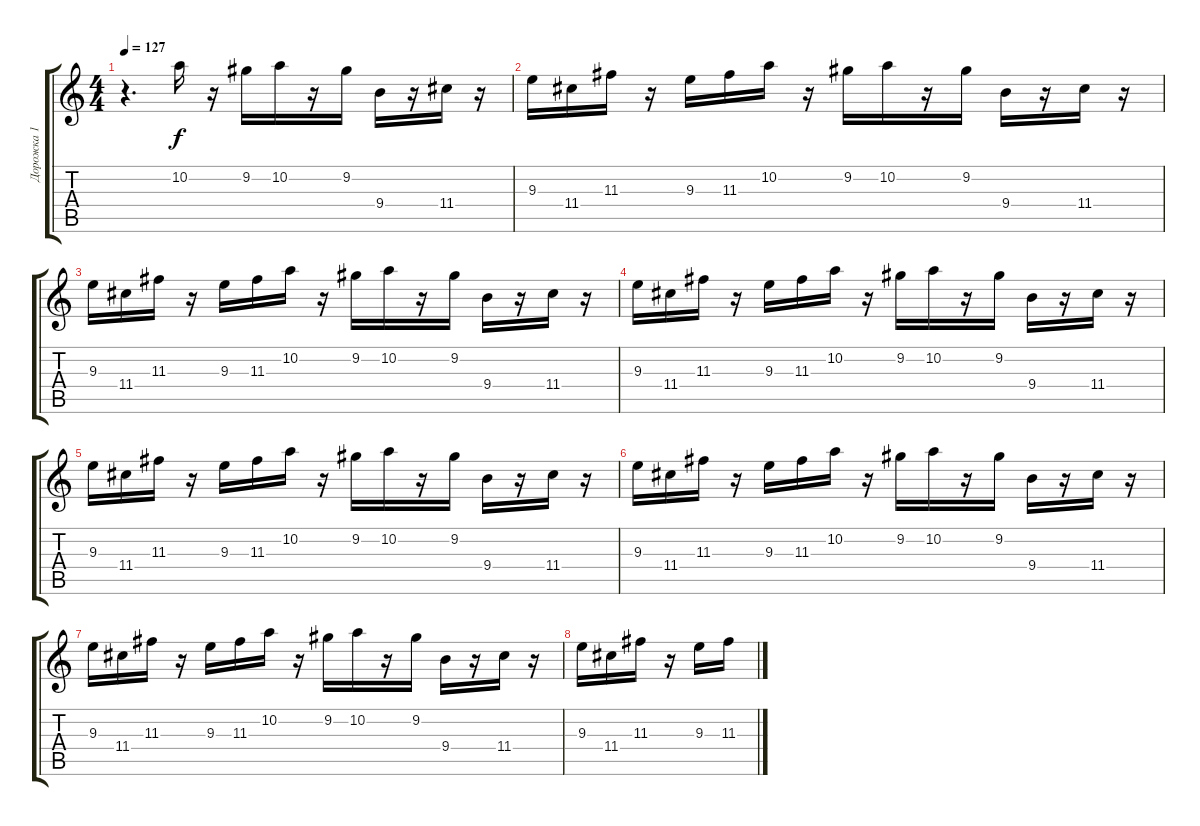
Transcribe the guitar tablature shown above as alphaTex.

\track ("Дорожка 1" "Дорожка 1") {instrument electricguitarclean}
\staff {score tabs}
\tuning (E4 B3 G3 D3 A2 E2) {hide}
\ts (4 4)
\tempo 127
\clef g2
\ks c
r.4{d dy f} 10.2.16 r.16 9.2.16 10.2.16 r.16 9.2.16 9.4.16 r.16 11.4.16 r.16 |
9.3.16 11.4.16 11.3.16 r.16 9.3.16 11.3.16 10.2.16 r.16 9.2.16 10.2.16 r.16 9.2.16 9.4.16 r.16 11.4.16 r.16 |
9.3.16 11.4.16 11.3.16 r.16 9.3.16 11.3.16 10.2.16 r.16 9.2.16 10.2.16 r.16 9.2.16 9.4.16 r.16 11.4.16 r.16 |
9.3.16 11.4.16 11.3.16 r.16 9.3.16 11.3.16 10.2.16 r.16 9.2.16 10.2.16 r.16 9.2.16 9.4.16 r.16 11.4.16 r.16 |
9.3.16 11.4.16 11.3.16 r.16 9.3.16 11.3.16 10.2.16 r.16 9.2.16 10.2.16 r.16 9.2.16 9.4.16 r.16 11.4.16 r.16 |
9.3.16 11.4.16 11.3.16 r.16 9.3.16 11.3.16 10.2.16 r.16 9.2.16 10.2.16 r.16 9.2.16 9.4.16 r.16 11.4.16 r.16 |
9.3.16 11.4.16 11.3.16 r.16 9.3.16 11.3.16 10.2.16 r.16 9.2.16 10.2.16 r.16 9.2.16 9.4.16 r.16 11.4.16 r.16 |
9.3.16 11.4.16 11.3.16 r.16 9.3.16 11.3.16
